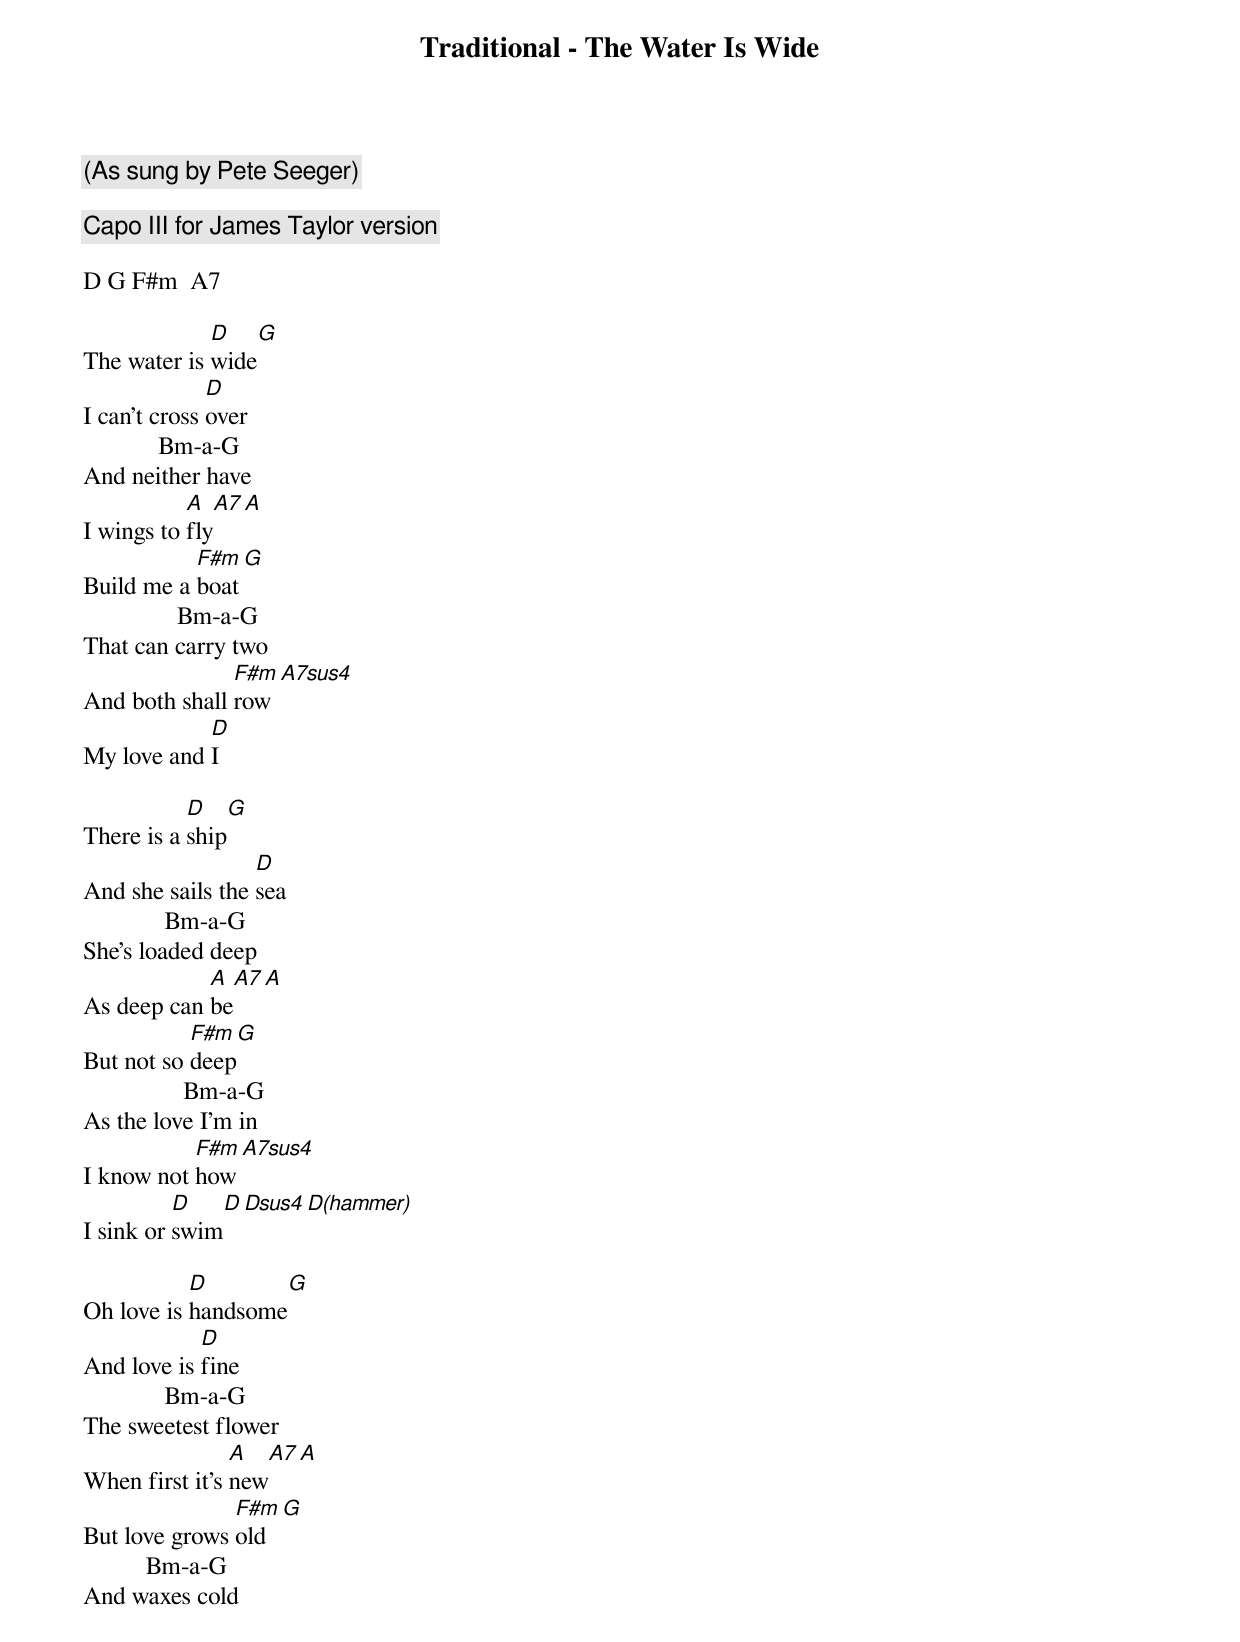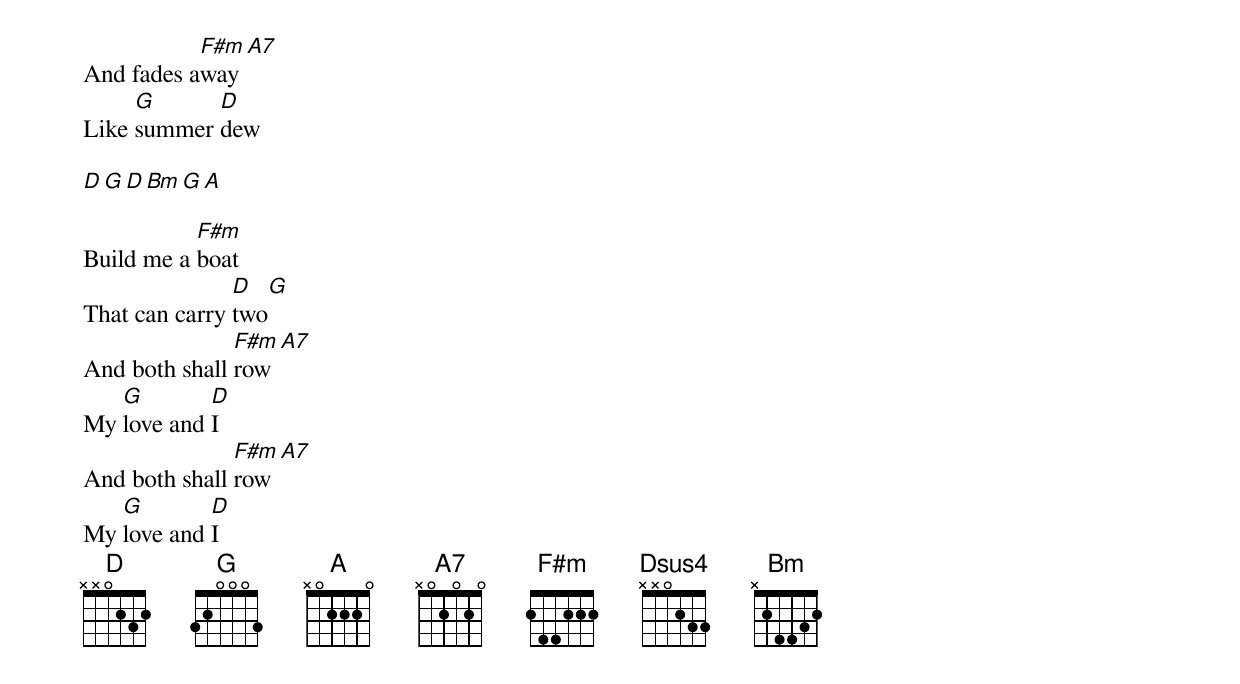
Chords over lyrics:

Traditional - The Water Is Wide

(As sung by Pete Seeger)

Capo III for James Taylor version

D G F#m  A7

             D    G
The water is wide
              D
I can't cross over
            Bm-a-G
And neither have
           A  A7 A
I wings to fly
           F#m   G
Build me a boat
               Bm-a-G
That can carry two
               F#m  A7sus4
And both shall row
            D
My love and I

           D    G
There is a ship
                  D
And she sails the sea
             Bm-a-G
She's loaded deep
            A  A7 A
As deep can be
           F#m   G
But not so deep
                Bm-a-G
As the love I'm in
           F#m  A7sus4
I know not how
          D   D Dsus4 D(hammer)
I sink or swim

           D       G
Oh love is handsome
            D
And love is fine
             Bm-a-G
The sweetest flower
                A  A7 A
When first it's new
               F#m  G
But love grows old
          Bm-a-G
And waxes cold
           F#m  A7
And fades away
     G      D
Like summer dew

D G D Bm G A

           F#m
Build me a boat
               D   G
That can carry two
               F#m  A7
And both shall row
   G        D
My love and I
               F#m  A7
And both shall row
   G        D
My love and I
